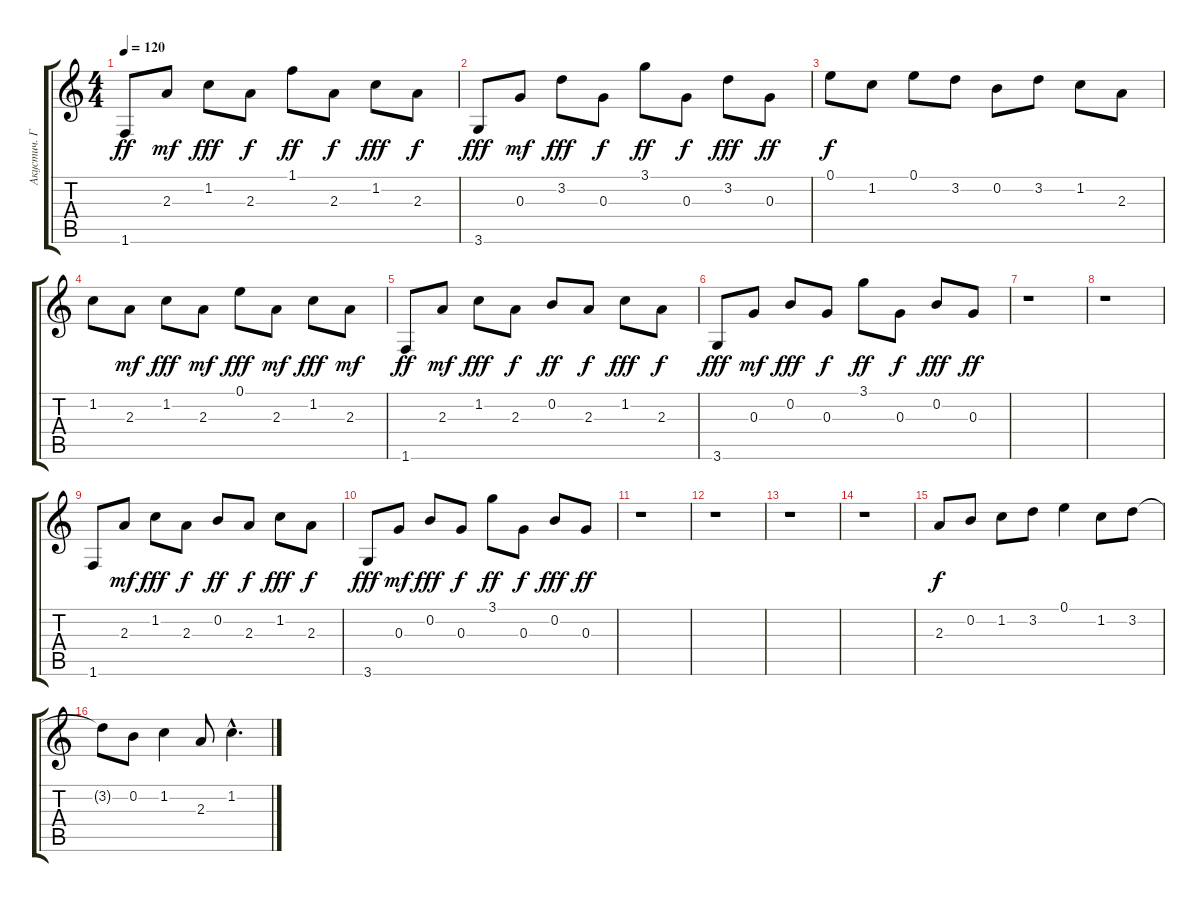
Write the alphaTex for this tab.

\track ("Акустич. Гитара" "Акустич. Г") {instrument acousticguitarsteel}
\staff {score tabs}
\tuning (E4 B3 G3 D3 A2 E2) {hide}
\ts (4 4)
\tempo 120
\clef g2
\ks c
1.6.8{dy ff} 2.3.8{dy mf} 1.2.8{dy fff} 2.3.8{dy f} 1.1.8{dy ff} 2.3.8{dy f} 1.2.8{dy fff} 2.3.8{dy f} |
3.6.8{dy fff} 0.3.8{dy mf} 3.2.8{dy fff} 0.3.8{dy f} 3.1.8{dy ff} 0.3.8{dy f} 3.2.8{dy fff} 0.3.8{dy ff} |
0.1.8{dy f} 1.2.8 0.1.8 3.2.8 0.2.8 3.2.8 1.2.8 2.3.8 |
1.2.8 2.3.8{dy mf} 1.2.8{dy fff} 2.3.8{dy mf} 0.1.8{dy fff} 2.3.8{dy mf} 1.2.8{dy fff} 2.3.8{dy mf} |
1.6.8{dy ff} 2.3.8{dy mf} 1.2.8{dy fff} 2.3.8{dy f} 0.2.8{dy ff} 2.3.8{dy f} 1.2.8{dy fff} 2.3.8{dy f} |
3.6.8{dy fff} 0.3.8{dy mf} 0.2.8{dy fff} 0.3.8{dy f} 3.1.8{dy ff} 0.3.8{dy f} 0.2.8{dy fff} 0.3.8{dy ff} |
r.1 |
r.1 |
1.6.8 2.3.8{dy mf} 1.2.8{dy fff} 2.3.8{dy f} 0.2.8{dy ff} 2.3.8{dy f} 1.2.8{dy fff} 2.3.8{dy f} |
3.6.8{dy fff} 0.3.8{dy mf} 0.2.8{dy fff} 0.3.8{dy f} 3.1.8{dy ff} 0.3.8{dy f} 0.2.8{dy fff} 0.3.8{dy ff} |
r.1 |
r.1 |
r.1 |
r.1 |
2.3.8{dy f volume 15} 0.2.8 1.2.8 3.2.8 0.1.4 1.2.8 3.2.8 |
3.2{t}.8 0.2.8 1.2.4 2.3.8 1.2{hac}.4{d}
